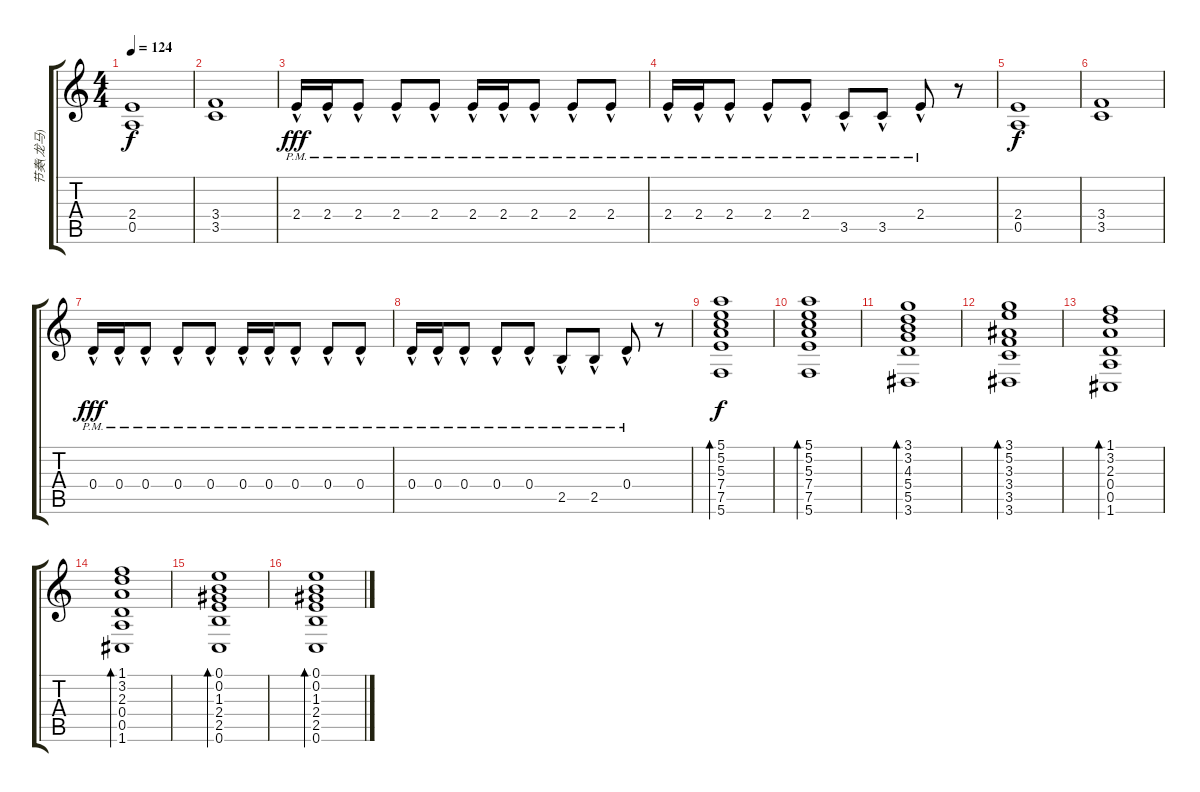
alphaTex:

\track ("节奏(龙马)" "节奏(龙马)") {instrument distortionguitar}
\staff {score tabs}
\tuning (E4 B3 G3 D3 A2 C2) {hide}
\ts (4 4)
\tempo 124
\clef g2
\ks c
(2.4 0.5).1{dy f} |
(3.4 3.5).1 |
2.4{hac pm}.16{dy fff} 2.4{hac pm}.16 2.4{hac pm}.8 2.4{hac pm}.8 2.4{hac pm}.8 2.4{hac pm}.16 2.4{hac pm}.16 2.4{hac pm}.8 2.4{hac pm}.8 2.4{hac pm}.8 |
2.4{hac pm}.16 2.4{hac pm}.16 2.4{hac pm}.8 2.4{hac pm}.8 2.4{hac pm}.8 3.5{hac pm}.8 3.5{hac pm}.8 2.4{hac pm}.8 r.8 |
(2.4 0.5).1{dy f} |
(3.4 3.5).1 |
0.4{hac pm}.16{dy fff} 0.4{hac pm}.16 0.4{hac pm}.8 0.4{hac pm}.8 0.4{hac pm}.8 0.4{hac pm}.16 0.4{hac pm}.16 0.4{hac pm}.8 0.4{hac pm}.8 0.4{hac pm}.8 |
0.4{hac pm}.16 0.4{hac pm}.16 0.4{hac pm}.8 0.4{hac pm}.8 0.4{hac pm}.8 2.5{hac pm}.8 2.5{hac pm}.8 0.4{hac pm}.8 r.8 |
(5.1 5.2 5.3 7.4 7.5 5.6).1{bd 240 dy f volume 10 balance 16 instrument acousticguitarnylon} |
(5.1 5.2 5.3 7.4 7.5 5.6).1{bd 240} |
(3.1 3.2 4.3 5.4 5.5 3.6).1{bd 240} |
(3.1 5.2 3.3 3.4 3.5 3.6).1{bd 240} |
(1.1 3.2 2.3 0.4 0.5 1.6).1{bd 240} |
(1.1 3.2 2.3 0.4 0.5 1.6).1{bd 240} |
(0.1 0.2 1.3 2.4 2.5 0.6).1{bd 240} |
(0.1 0.2 1.3 2.4 2.5 0.6).1{bd 240}
